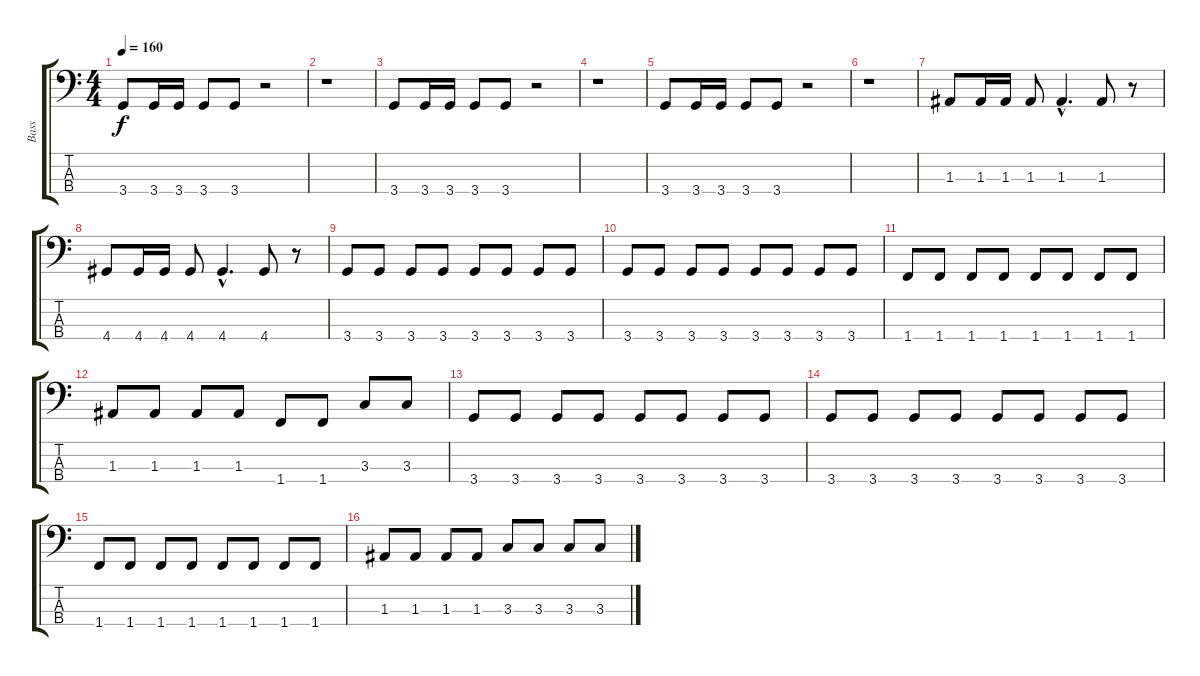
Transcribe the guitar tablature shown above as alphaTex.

\track ("Bass" "Bass") {instrument electricbasspick}
\staff {score tabs}
\tuning (G2 D2 A1 E1) {hide}
\ts (4 4)
\tempo 160
\clef f4
\ks c
3.4.8{dy f} 3.4.16 3.4.16 3.4.8 3.4.8 r.2 |
r.1 |
3.4.8 3.4.16 3.4.16 3.4.8 3.4.8 r.2 |
r.1 |
3.4.8 3.4.16 3.4.16 3.4.8 3.4.8 r.2 |
r.1 |
1.3.8 1.3.16 1.3.16 1.3.8 1.3{hac}.4{d} 1.3.8 r.8 |
4.4.8 4.4.16 4.4.16 4.4.8 4.4{hac}.4{d} 4.4.8 r.8 |
3.4.8 3.4.8 3.4.8 3.4.8 3.4.8 3.4.8 3.4.8 3.4.8 |
3.4.8 3.4.8 3.4.8 3.4.8 3.4.8 3.4.8 3.4.8 3.4.8 |
1.4.8 1.4.8 1.4.8 1.4.8 1.4.8 1.4.8 1.4.8 1.4.8 |
1.3.8 1.3.8 1.3.8 1.3.8 1.4.8 1.4.8 3.3.8 3.3.8 |
3.4.8 3.4.8 3.4.8 3.4.8 3.4.8 3.4.8 3.4.8 3.4.8 |
3.4.8 3.4.8 3.4.8 3.4.8 3.4.8 3.4.8 3.4.8 3.4.8 |
1.4.8 1.4.8 1.4.8 1.4.8 1.4.8 1.4.8 1.4.8 1.4.8 |
1.3.8 1.3.8 1.3.8 1.3.8 3.3.8 3.3.8 3.3.8 3.3.8
